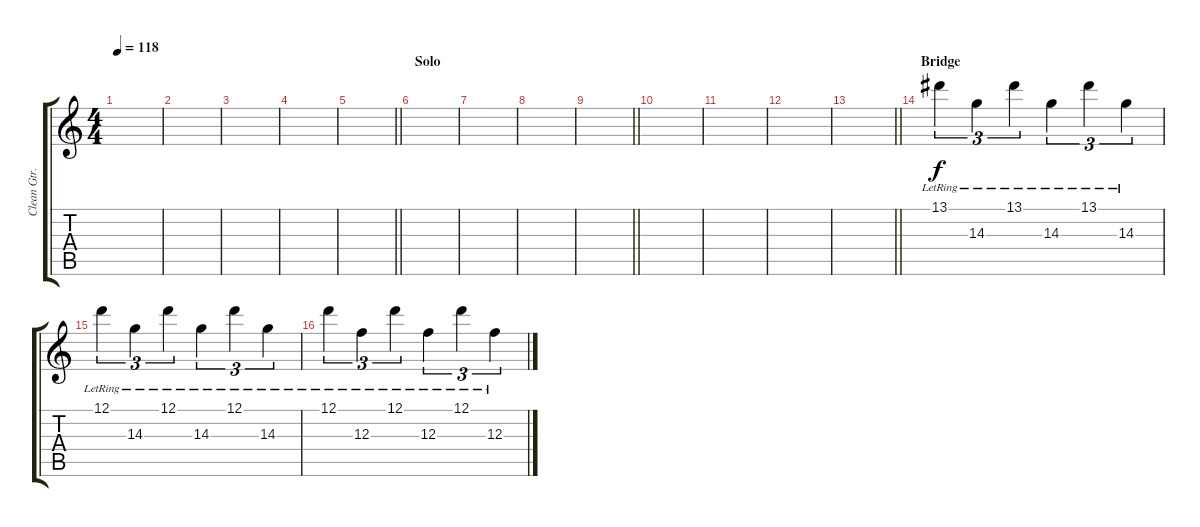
\track ("Clean Gtr. 1" "Clean Gtr.") {instrument electricguitarclean}
\staff {score tabs}
\tuning (D4 A3 F3 C3 G2 C2) {hide}
\ts (4 4)
\tempo 118
\clef g2
\ks c
|
|
|
|
\barLineRight lightlight
|
\section ("" "Solo")
|
|
|
\barLineRight lightlight
|
|
|
|
\barLineRight lightlight
|
\section ("" "Bridge")
13.1{lr}.4{tu (3 2)} 14.3{lr}.4{tu (3 2)} 13.1{lr}.4{tu (3 2)} 14.3{lr}.4{tu (3 2)} 13.1{lr}.4{tu (3 2)} 14.3{lr}.4{tu (3 2)} |
12.1{lr}.4{tu (3 2)} 14.3{lr}.4{tu (3 2)} 12.1{lr}.4{tu (3 2)} 14.3{lr}.4{tu (3 2)} 12.1{lr}.4{tu (3 2)} 14.3{lr}.4{tu (3 2)} |
12.1{lr}.4{tu (3 2)} 12.3{lr}.4{tu (3 2)} 12.1{lr}.4{tu (3 2)} 12.3{lr}.4{tu (3 2)} 12.1{lr}.4{tu (3 2)} 12.3{lr}.4{tu (3 2)}
